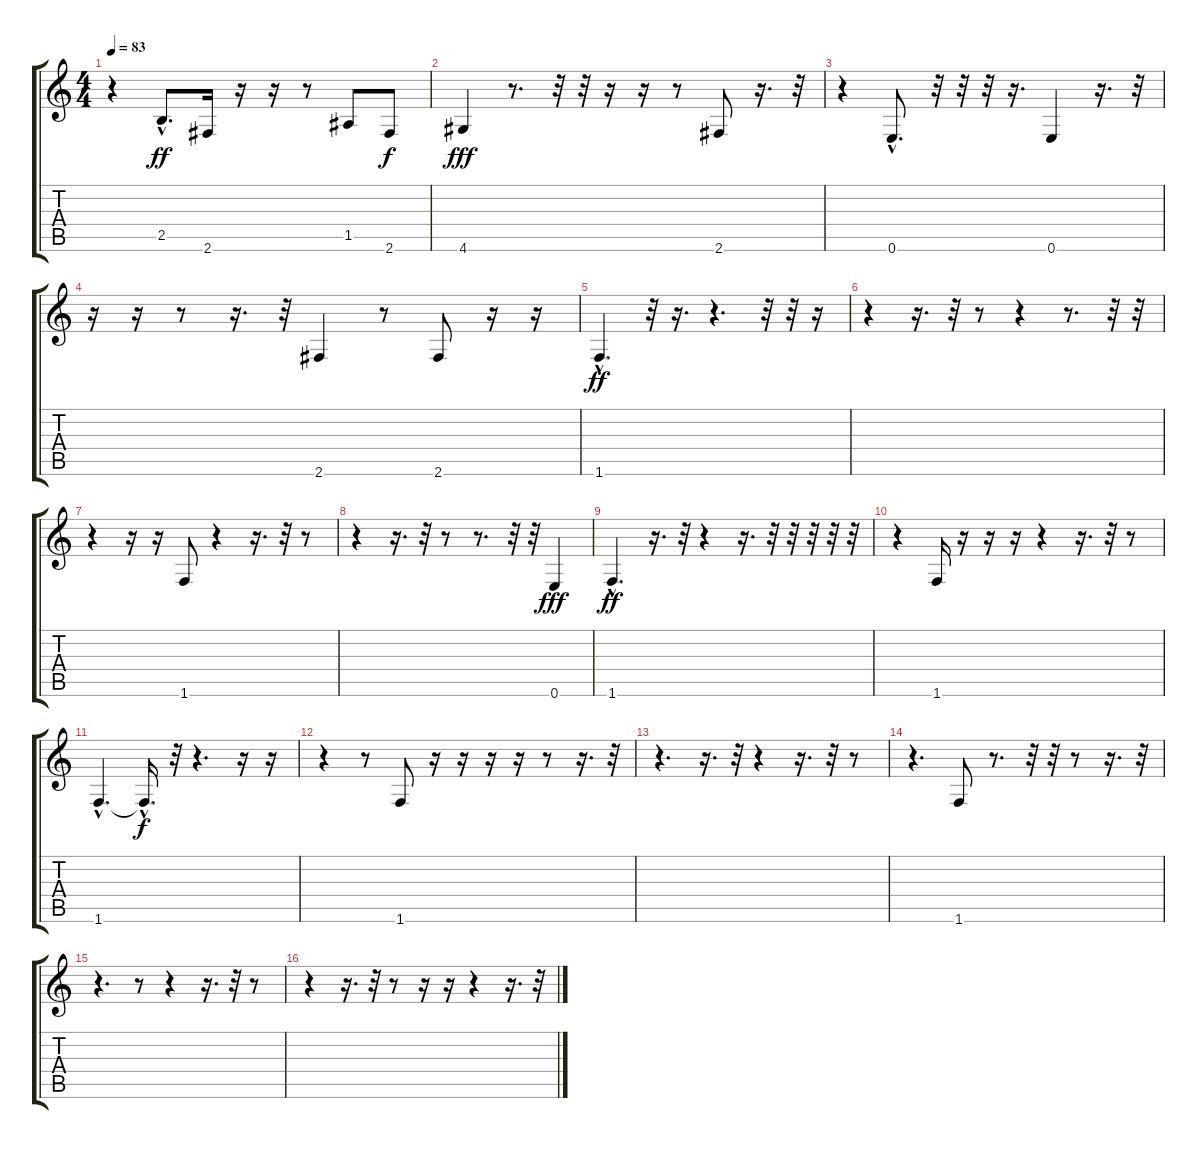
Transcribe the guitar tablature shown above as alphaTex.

\track "" {instrument electricbassfinger}
\staff {score tabs}
\tuning (E4 B3 G3 D3 A2 E2) {hide}
\ts (4 4)
\tempo 83
\clef g2
\ks c
r.4{dy ff} 2.5{hac}.8{d} 2.6.16 r.16 r.16 r.8 1.5.8 2.6.8{dy f} |
4.6.4{dy fff} r.8{d} r.32 r.32 r.16 r.16 r.8 2.6.8 r.16{d} r.32 |
r.4 0.6{hac}.8{d} r.32 r.32 r.32 r.16{d} 0.6.4 r.16{d} r.32 |
r.16 r.16 r.8 r.16{d} r.32 2.6.4 r.8 2.6.8 r.16 r.16 |
1.6{hac}.4{d dy ff} r.32 r.16{d} r.4{d} r.32 r.32 r.16 |
r.4 r.16{d} r.32 r.8 r.4 r.8{d} r.32 r.32 |
r.4 r.16 r.16 1.6.8 r.4 r.16{d} r.32 r.8 |
r.4 r.16{d} r.32 r.8 r.8{d} r.32 r.32 0.6.4{dy fff} |
1.6{hac}.4{d dy ff} r.16{d} r.32 r.4 r.16{d} r.32 r.32 r.32 r.32 r.32 |
r.4 1.6.16 r.16 r.16 r.16 r.4 r.16{d} r.32 r.8 |
1.6{hac}.4{d} 1.6{hac t}.16{d dy f} r.32 r.4{d} r.16 r.16 |
r.4 r.8 1.6.8 r.16 r.16 r.16 r.16 r.8 r.16{d} r.32 |
r.4{d} r.16{d} r.32 r.4 r.16{d} r.32 r.8 |
r.4{d} 1.6.8 r.8{d} r.32 r.32 r.8 r.16{d} r.32 |
r.4{d} r.8 r.4 r.16{d} r.32 r.8 |
r.4 r.16{d} r.32 r.8 r.16 r.16 r.4 r.16{d} r.32
